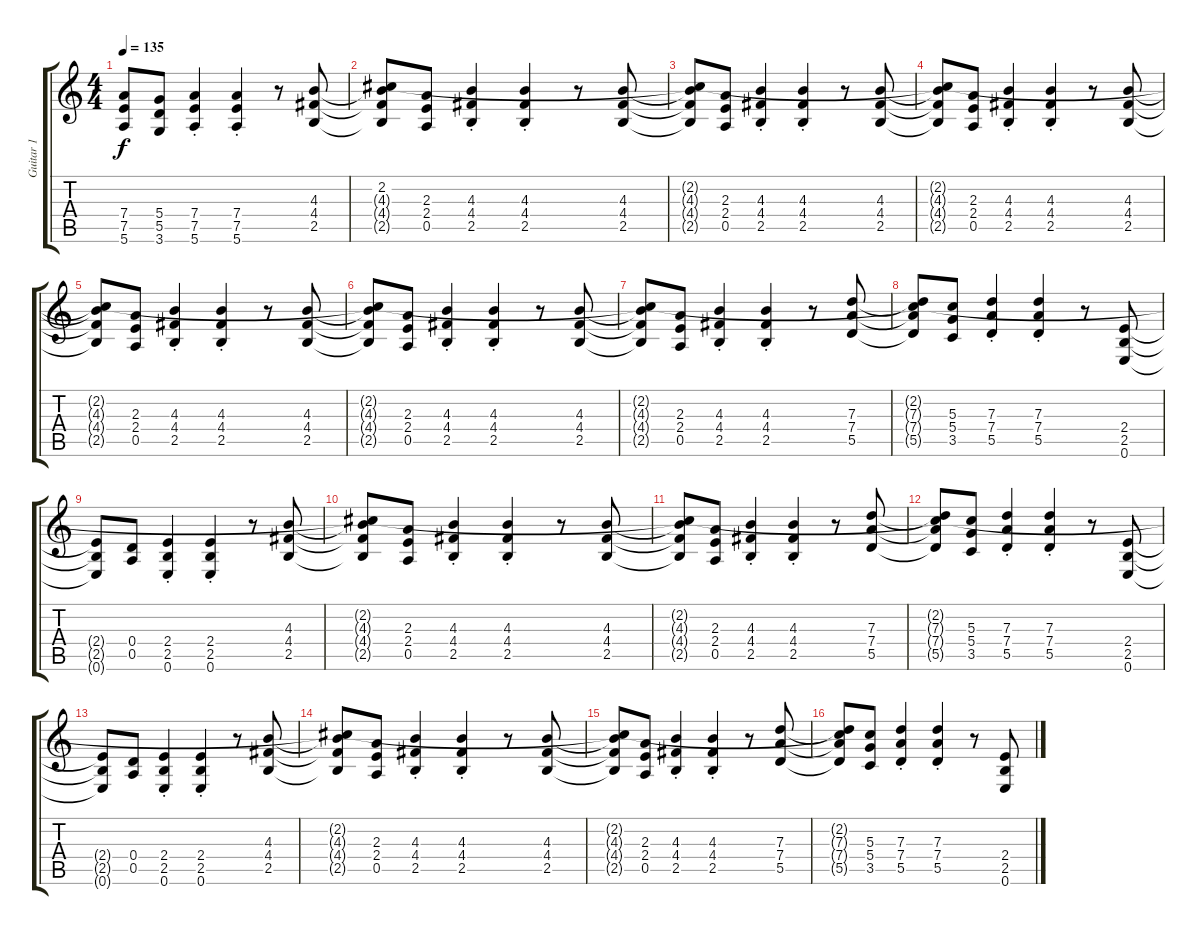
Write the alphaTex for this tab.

\track ("Guitar 1" "Guitar 1") {instrument overdrivenguitar}
\staff {score tabs}
\tuning (E4 B3 G3 D3 A2 E2) {hide}
\ts (4 4)
\tempo 135
\clef g2
\ks c
(7.4{t} 7.5{t} 5.6{t}).8{dy f} (5.4 5.5 3.6).8 (7.4{st} 7.5{st} 5.6{st}).4 (7.4{st} 7.5{st} 5.6{st}).4 r.8 (4.3 4.4 2.5).8 |
(2.2{t} 4.3{t} 4.4{t} 2.5{t}).8 (2.3 2.4 0.5).8 (4.3{st} 4.4{st} 2.5{st}).4 (4.3{st} 4.4{st} 2.5{st}).4 r.8 (4.3 4.4 2.5).8 |
(2.2{t} 4.3{t} 4.4{t} 2.5{t}).8 (2.3 2.4 0.5).8 (4.3{st} 4.4{st} 2.5{st}).4 (4.3{st} 4.4{st} 2.5{st}).4 r.8 (4.3 4.4 2.5).8 |
(2.2{t} 4.3{t} 4.4{t} 2.5{t}).8 (2.3 2.4 0.5).8 (4.3{st} 4.4{st} 2.5{st}).4 (4.3{st} 4.4{st} 2.5{st}).4 r.8 (4.3 4.4 2.5).8 |
(2.2{t} 4.3{t} 4.4{t} 2.5{t}).8 (2.3 2.4 0.5).8 (4.3{st} 4.4{st} 2.5{st}).4 (4.3{st} 4.4{st} 2.5{st}).4 r.8 (4.3 4.4 2.5).8 |
(2.2{t} 4.3{t} 4.4{t} 2.5{t}).8 (2.3 2.4 0.5).8 (4.3{st} 4.4{st} 2.5{st}).4 (4.3{st} 4.4{st} 2.5{st}).4 r.8 (4.3 4.4 2.5).8 |
(2.2{t} 4.3{t} 4.4{t} 2.5{t}).8 (2.3 2.4 0.5).8 (4.3{st} 4.4{st} 2.5{st}).4 (4.3{st} 4.4{st} 2.5{st}).4 r.8 (7.3 7.4 5.5).8 |
(2.2{t} 7.3{t} 7.4{t} 5.5{t}).8 (5.3 5.4 3.5).8 (7.3{st} 7.4{st} 5.5{st}).4 (7.3{st} 7.4{st} 5.5{st}).4 r.8 (2.4 2.5 0.6).8 |
(2.4{t} 2.5{t} 0.6{t}).8 (0.4 0.5).8 (2.4{st} 2.5{st} 0.6{st}).4 (2.4{st} 2.5{st} 0.6{st}).4 r.8 (4.3 4.4 2.5).8 |
(2.2{t} 4.3{t} 4.4{t} 2.5{t}).8 (2.3 2.4 0.5).8 (4.3{st} 4.4{st} 2.5{st}).4 (4.3{st} 4.4{st} 2.5{st}).4 r.8 (4.3 4.4 2.5).8 |
(2.2{t} 4.3{t} 4.4{t} 2.5{t}).8 (2.3 2.4 0.5).8 (4.3{st} 4.4{st} 2.5{st}).4 (4.3{st} 4.4{st} 2.5{st}).4 r.8 (7.3 7.4 5.5).8 |
(2.2{t} 7.3{t} 7.4{t} 5.5{t}).8 (5.3 5.4 3.5).8 (7.3{st} 7.4{st} 5.5{st}).4 (7.3{st} 7.4{st} 5.5{st}).4 r.8 (2.4 2.5 0.6).8 |
(2.4{t} 2.5{t} 0.6{t}).8 (0.4 0.5).8 (2.4{st} 2.5{st} 0.6{st}).4 (2.4{st} 2.5{st} 0.6{st}).4 r.8 (4.3 4.4 2.5).8 |
(2.2{t} 4.3{t} 4.4{t} 2.5{t}).8 (2.3 2.4 0.5).8 (4.3{st} 4.4{st} 2.5{st}).4 (4.3{st} 4.4{st} 2.5{st}).4 r.8 (4.3 4.4 2.5).8 |
(2.2{t} 4.3{t} 4.4{t} 2.5{t}).8 (2.3 2.4 0.5).8 (4.3{st} 4.4{st} 2.5{st}).4 (4.3{st} 4.4{st} 2.5{st}).4 r.8 (7.3 7.4 5.5).8 |
(2.2{t} 7.3{t} 7.4{t} 5.5{t}).8 (5.3 5.4 3.5).8 (7.3{st} 7.4{st} 5.5{st}).4 (7.3{st} 7.4{st} 5.5{st}).4 r.8 (2.4 2.5 0.6).8
